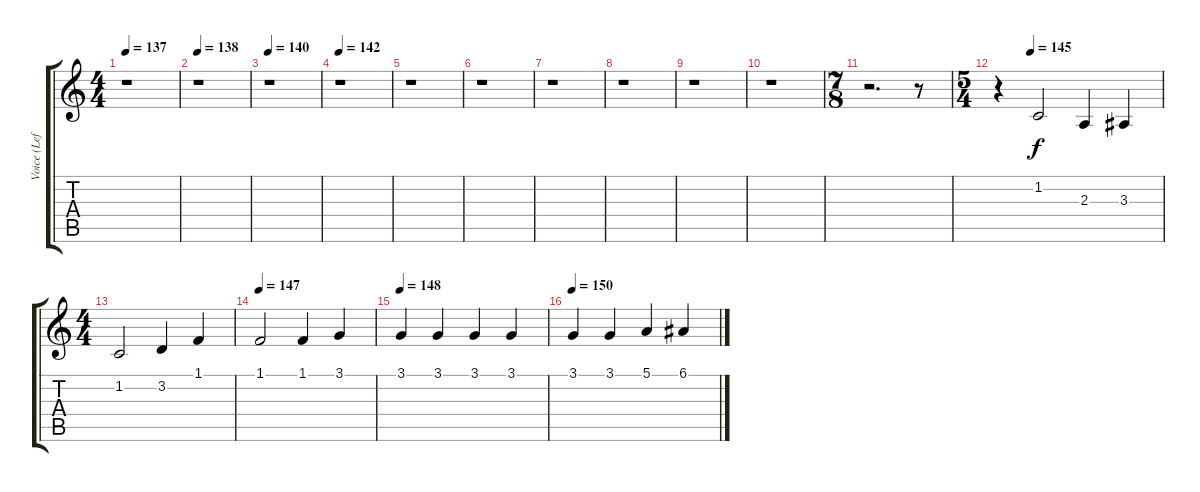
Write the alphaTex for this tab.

\track ("Voice (Left)" "Voice (Lef") {instrument synthvoice}
\staff {score tabs}
\tuning (E4 B3 G3 D3 A2 E2) {hide}
\ts (4 4)
\tempo 137
\clef g2
\ks c
r.1{dy f} |
\tempo 138
r.1 |
\tempo 140
r.1 |
\tempo 142
r.1 |
r.1 |
r.1 |
r.1 |
r.1 |
r.1 |
r.1 |
\ts (7 8)
r.2{d} r.8 |
\ts (5 4)
\tempo (145 0.2)
r.4 1.2.2{volume 10} 2.3.4 3.3.4 |
\ts (4 4)
1.2.2 3.2.4 1.1.4 |
\tempo 147
1.1.2 1.1.4 3.1.4 |
\tempo 148
3.1.4 3.1.4 3.1.4 3.1.4 |
\tempo 150
3.1.4 3.1.4 5.1.4 6.1.4
